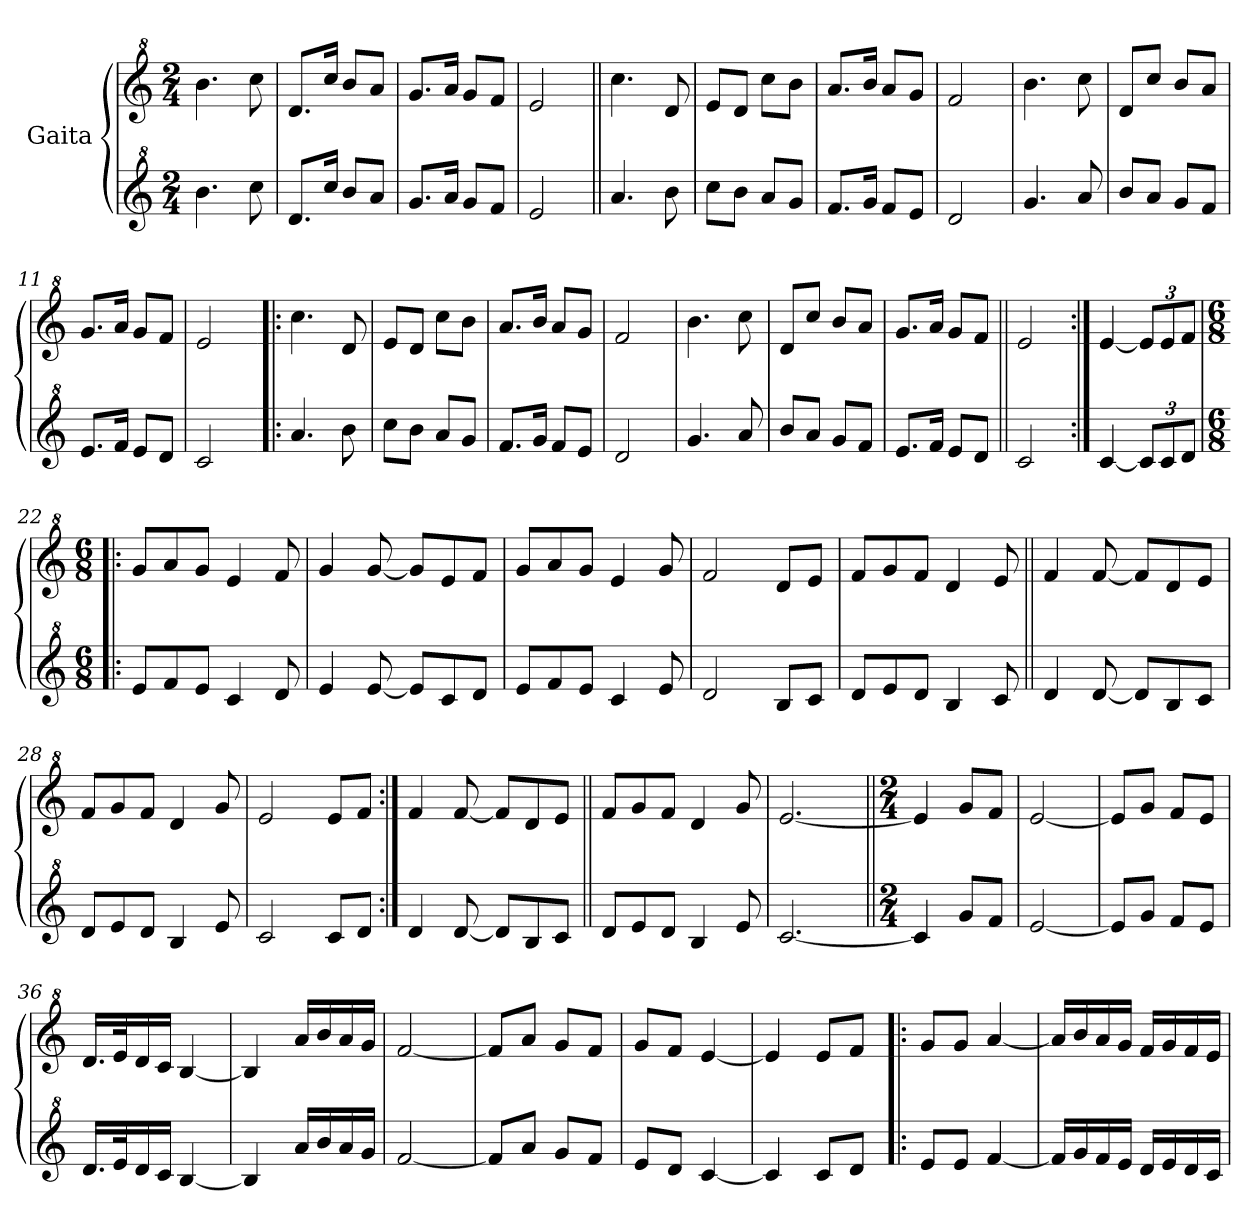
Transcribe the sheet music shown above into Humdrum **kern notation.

**kern	**kern
*part2	*part1
*staff2	*staff1
*I"Gaita	*I"Gaita
*clefG^2	*clefG^2
*k[]	*k[]
*M2/4	*M2/4
*MM120	*MM120
=1	=1
4.bb\	4.bb\
8ccc\	8ccc\
=2	=2
8.dd/L	8.dd/L
16ccc/Jk	16ccc/Jk
8bb/L	8bb/L
8aa/J	8aa/J
=3	=3
8.gg/L	8.gg/L
16aa/Jk	16aa/Jk
8gg/L	8gg/L
8ff/J	8ff/J
=4	=4
2ee/	2ee/
=5||	=5||
4.aa/	4.ccc\
8bb\	8dd/
=6	=6
8ccc\L	8ee/L
8bb\J	8dd/J
8aa/L	8ccc\L
8gg/J	8bb\J
=7	=7
8.ff/L	8.aa/L
16gg/Jk	16bb/Jk
8ff/L	8aa/L
8ee/J	8gg/J
=8	=8
2dd/	2ff/
=9	=9
4.gg/	4.bb\
8aa/	8ccc\
=10	=10
8bb/L	8dd/L
8aa/J	8ccc/J
8gg/L	8bb/L
8ff/J	8aa/J
=11	=11
8.ee/L	8.gg/L
16ff/Jk	16aa/Jk
8ee/L	8gg/L
8dd/J	8ff/J
!!LO:LB:g=z
=12	=12
2cc/	2ee/
=13!|:	=13!|:
4.aa/	4.ccc\
8bb\	8dd/
=14	=14
8ccc\L	8ee/L
8bb\J	8dd/J
8aa/L	8ccc\L
8gg/J	8bb\J
=15	=15
8.ff/L	8.aa/L
16gg/Jk	16bb/Jk
8ff/L	8aa/L
8ee/J	8gg/J
=16	=16
2dd/	2ff/
=17	=17
4.gg/	4.bb\
8aa/	8ccc\
=18	=18
8bb/L	8dd/L
8aa/J	8ccc/J
8gg/L	8bb/L
8ff/J	8aa/J
=19	=19
8.ee/L	8.gg/L
16ff/Jk	16aa/Jk
8ee/L	8gg/L
8dd/J	8ff/J
=20||	=20||
2cc/	2ee/
=21:|!	=21:|!
[4cc/	[4ee/
*Xbrackettup	*Xbrackettup
12cc/L]	12ee/L]
12cc/	12ee/
12dd/J	12ff/J
!!LO:LB:g=z
=22!|:	=22!|:
*M6/8	*M6/8
*	*MM180
8ee/L	8gg/L
8ff/	8aa/
8ee/J	8gg/J
4cc/	4ee/
8dd/	8ff/
=23	=23
4ee/	4gg/
[8ee/	[8gg/
8ee/L]	8gg/L]
8cc/	8ee/
8dd/J	8ff/J
=24	=24
8ee/L	8gg/L
8ff/	8aa/
8ee/J	8gg/J
4cc/	4ee/
8ee/	8gg/
=25	=25
2dd/	2ff/
8b/L	8dd/L
8cc/J	8ee/J
=26	=26
8dd/L	8ff/L
8ee/	8gg/
8dd/J	8ff/J
4b/	4dd/
8cc/	8ee/
=27||	=27||
4dd/	4ff/
[8dd/	[8ff/
8dd/L]	8ff/L]
8b/	8dd/
8cc/J	8ee/J
=28	=28
8dd/L	8ff/L
8ee/	8gg/
8dd/J	8ff/J
4b/	4dd/
8ee/	8gg/
=29	=29
2cc/	2ee/
8cc/L	8ee/L
8dd/J	8ff/J
!!LO:LB:g=z
=30:|!	=30:|!
4dd/	4ff/
[8dd/	[8ff/
8dd/L]	8ff/L]
8b/	8dd/
8cc/J	8ee/J
=31||	=31||
8dd/L	8ff/L
8ee/	8gg/
8dd/J	8ff/J
4b/	4dd/
8ee/	8gg/
=32	=32
[2.cc/	[2.ee/
=33||	=33||
*M2/4	*M2/4
*	*MM120
4cc/]	4ee/]
8gg/L	8gg/L
8ff/J	8ff/J
=34	=34
[2ee/	[2ee/
=35	=35
8ee/L]	8ee/L]
8gg/J	8gg/J
8ff/L	8ff/L
8ee/J	8ee/J
=36	=36
16.dd/LL	16.dd/LL
32ee/K	32ee/K
16dd/	16dd/
16cc/JJ	16cc/JJ
[4b/	[4b/
=37	=37
4b/]	4b/]
16aa/LL	16aa/LL
16bb/	16bb/
16aa/	16aa/
16gg/JJ	16gg/JJ
=38	=38
[2ff/	[2ff/
=39	=39
8ff/L]	8ff/L]
8aa/J	8aa/J
8gg/L	8gg/L
8ff/J	8ff/J
!!LO:LB:g=z
=40	=40
8ee/L	8gg/L
8dd/J	8ff/J
[4cc/	[4ee/
=41	=41
4cc/]	4ee/]
8cc/L	8ee/L
8dd/J	8ff/J
=42!|:	=42!|:
8ee/L	8gg/L
8ee/J	8gg/J
[4ff/	[4aa/
=43	=43
16ff/LL]	16aa/LL]
16gg/	16bb/
16ff/	16aa/
16ee/JJ	16gg/JJ
16dd/LL	16ff/LL
16ee/	16gg/
16dd/	16ff/
16cc/JJ	16ee/JJ
=	=
*-	*-
